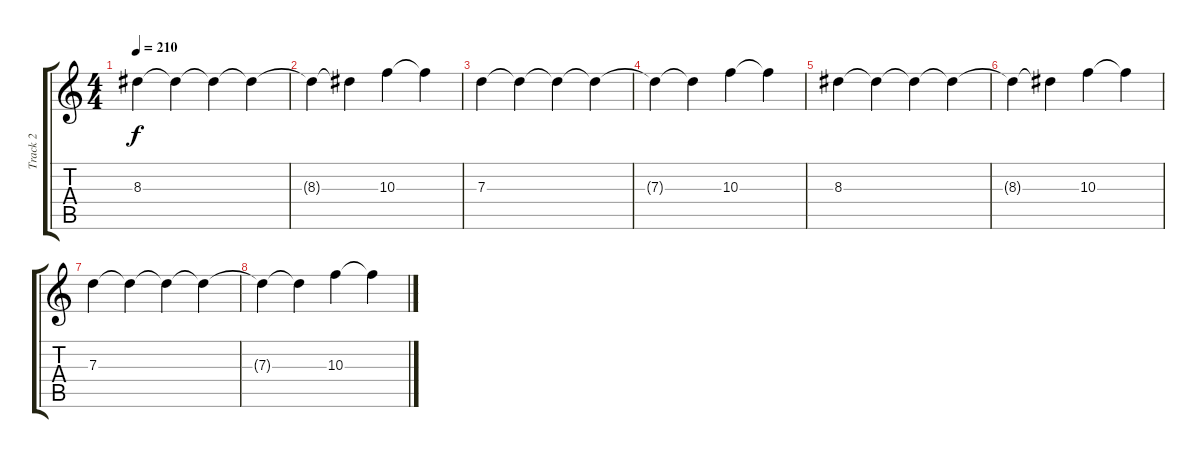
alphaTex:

\track ("Track 2" "Track 2") {instrument distortionguitar}
\staff {score tabs}
\tuning (E4 B3 G3 D3 A2 E2) {hide}
\ts (4 4)
\tempo 210
\clef g2
\ks c
8.3.4{dy f} 8.3{t}.4 8.3{t}.4 8.3{t}.4 |
8.3{t}.4 8.3{t}.4 10.3.4 10.3{t}.4 |
7.3.4 7.3{t}.4 7.3{t}.4 7.3{t}.4 |
7.3{t}.4 7.3{t}.4 10.3.4 10.3{t}.4 |
8.3.4 8.3{t}.4 8.3{t}.4 8.3{t}.4 |
8.3{t}.4 8.3{t}.4 10.3.4 10.3{t}.4 |
7.3.4 7.3{t}.4 7.3{t}.4 7.3{t}.4 |
7.3{t}.4 7.3{t}.4 10.3.4 10.3{t}.4
